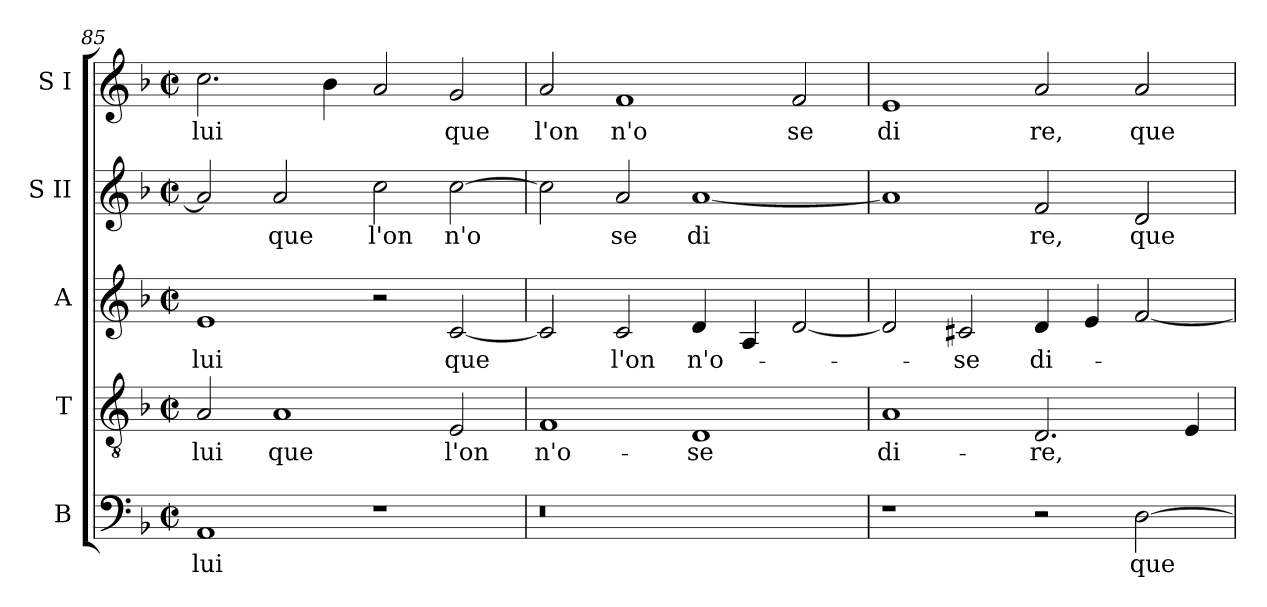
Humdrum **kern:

**kern	**text	**kern	**text	**kern	**text	**kern	**text	**kern	**text
*part5	*part5	*part4	*part4	*part3	*part3	*part2	*part2	*part1	*part1
*staff5	*staff5	*staff4	*staff4	*staff3	*staff3	*staff2	*staff2	*staff1	*staff1
*I"B	*	*I"T	*	*I"A	*	*I"S II	*	*I"S I	*
*clefF4	*	*clefGv2	*	*clefG2	*	*clefG2	*	*clefG2	*
*k[b-]	*	*k[b-]	*	*k[b-]	*	*k[b-]	*	*k[b-]	*
*F:	*	*F:	*	*F:	*	*F:	*	*F:	*
*M2/2	*	*M2/2	*	*M2/2	*	*M2/2	*	*M2/2	*
*met(c|)	*	*met(c|)	*	*met(c|)	*	*met(c|)	*	*met(c|)	*
=85	=85	=85	=85	=85	=85	=85	=85	=85	=85
!	!LO:LY:b:cj	!	!LO:LY:b:cj	!	!LO:LY:b:cj	!	!	!	!LO:LY:b
1AA	lui	2A/	lui	1e	lui	2a/]	.	2.cc\	-lui
!	!	!	!LO:LY:b:cj	!	!	!	!LO:LY:b:cj	!	!
.	.	1A	que	.	.	2a/	que	.	.
.	.	.	.	.	.	.	.	4b-\	.
!	!	!	!	!	!	!	!LO:LY:b:cj	!	!
1r	.	.	.	2r	.	2cc\	l'on	2a/	.
!	!	!	!LO:LY:b:cj	!	!LO:LY:b	!	!LO:LY:b	!	!LO:LY:b:cj
.	.	2E/	l'on	[>2c/	que	[<2cc\	n'o	2g/	que
!!LO:LB:g=z
=86	=86	=86	=86	=86	=86	=86	=86	=86	=86
!	!	!	!LO:LY:b:cj	!	!	!	!	!	!LO:LY:b:cj
0r	.	1F	n'o-	2c/]	.	2cc\]	.	2a/	l'on
!	!	!	!	!	!LO:LY:b:cj	!	!LO:LY:b:cj	!	!LO:LY:b:cj
.	.	.	.	2c/	l'on	2a/	se	1f	n'o
!	!	!	!LO:LY:b:cj	!	!LO:LY:b	!	!LO:LY:b:cj	!	!
.	.	1D	-se	4d/	n'o-	[<1a	di	.	.
.	.	.	.	4A/	.	.	.	.	.
!	!	!	!	!	!	!	!	!	!LO:LY:b:cj
.	.	.	.	[<2d/	.	.	.	2f/	se
=87	=87	=87	=87	=87	=87	=87	=87	=87	=87
!	!	!	!LO:LY:b:cj	!	!	!	!	!	!LO:LY:b:cj
1r	.	1A	di-	2d/]	.	1a]	.	1e	di
!	!	!	!	!	!LO:LY:b:cj	!	!	!	!
.	.	.	.	2c#/	-se	.	.	.	.
!	!	!	!LO:LY:b:cj	!	!LO:LY:b:cj	!	!LO:LY:b:cj	!	!LO:LY:b:cj
2r	.	2.D/	-re,	4d/	di-	2f/	re,	2a/	re,
.	.	.	.	4e/	.	.	.	.	.
!	!LO:LY:b	!	!	!	!	!	!LO:LY:b:cj	!	!LO:LY:b:cj
[>2D\	que	.	.	[<2f/	.	2d/	que	2a/	que
.	.	4E/	.	.	.	.	.	.	.
=	=	=	=	=	=	=	=	=	=
*-	*-	*-	*-	*-	*-	*-	*-	*-	*-
